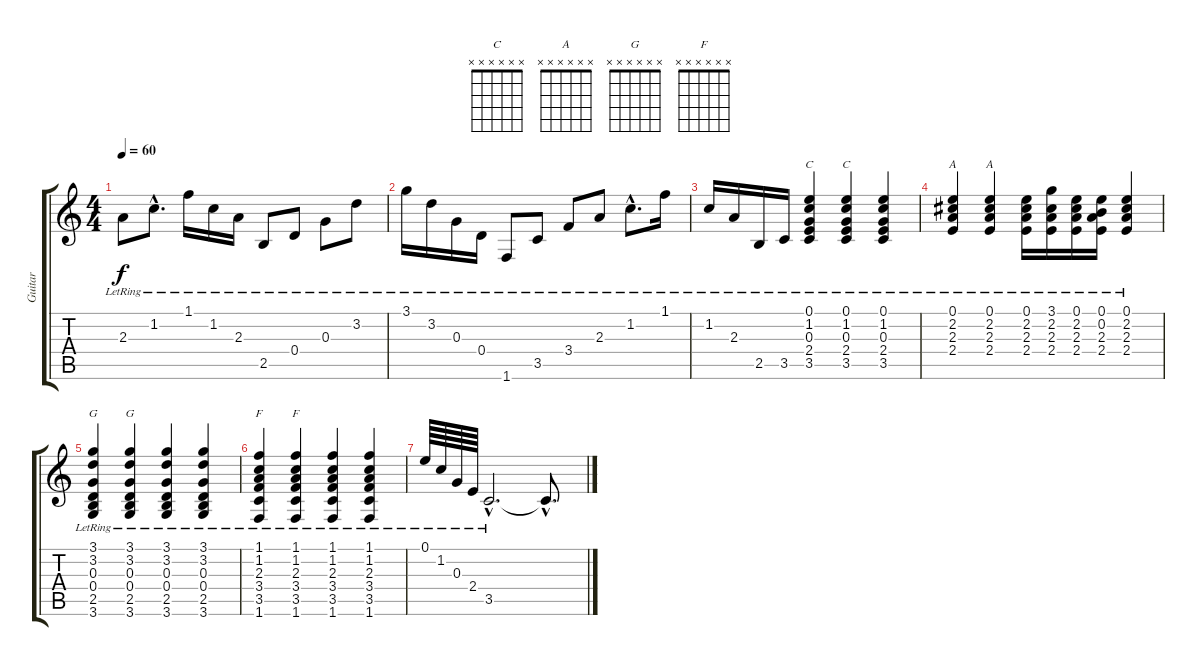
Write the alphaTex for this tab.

\track ("Guitar" "Guitar") {instrument acousticguitarnylon}
\staff {score tabs}
\tuning (E4 B3 G3 D3 A2 E2) {hide}
\chord ("C" 0 1 0 2 3 x)
\chord ("C" x x x x x x) {firstfret 0}
\chord ("A" 0 2 2 2 x x)
\chord ("A" x x x x x x) {firstfret 0}
\chord ("G" 3 3 0 0 2 3)
\chord ("G" x x x x x x) {firstfret 0}
\chord ("F" 1 1 2 3 3 1)
\chord ("F" x x x x x x) {firstfret 0}
\ts (4 4)
\tempo 60
\clef g2
\ks c
2.3{lr}.8{dy f} 1.2{hac lr}.8{d} 1.1{lr}.16 1.2{lr}.16 2.3{lr}.16 2.5{lr}.8 0.4{lr}.8 0.3{lr}.8 3.2{lr}.8 |
3.1{lr}.16 3.2{lr}.16 0.3{lr}.16 0.4{lr}.16 1.6{lr}.8 3.5{lr}.8 3.4{lr}.8 2.3{lr}.8 1.2{hac lr}.8{d} 1.1{lr}.16 |
1.2{lr}.16 2.3{lr}.16 2.5{lr}.16 3.5{lr}.16 (0.1{lr} 1.2{lr} 0.3{lr} 2.4{lr} 3.5{lr}).4{ch "C"} (0.1{lr} 1.2{lr} 0.3{lr} 2.4{lr} 3.5{lr}).4{ch "C"} (0.1{lr} 1.2{lr} 0.3{lr} 2.4 3.5{lr}).4 |
(0.1{lr} 2.2{lr} 2.3{lr} 2.4{lr}).4{ch "A"} (0.1{lr} 2.2{lr} 2.3{lr} 2.4{lr}).4{ch "A"} (0.1{lr} 2.2{lr} 2.3{lr} 2.4{lr}).16 (3.1{lr} 2.2{lr} 2.3{lr} 2.4{lr}).16 (0.1{lr} 2.2{lr} 2.3{lr} 2.4{lr}).16 (0.1{lr} 0.2{lr} 2.3{lr} 2.4{lr}).16 (0.1{lr} 2.2{lr} 2.3{lr} 2.4{lr}).4 |
(3.1{lr} 3.2{lr} 0.3{lr} 0.4{lr} 2.5{lr} 3.6{lr}).4{ch "G"} (3.1{lr} 3.2{lr} 0.3{lr} 0.4{lr} 2.5{lr} 3.6{lr}).4{ch "G"} (3.1{lr} 3.2 0.3{lr} 0.4{lr} 2.5{lr} 3.6{lr}).4 (3.1{lr} 3.2{lr} 0.3{lr} 0.4{lr} 2.5{lr} 3.6{lr}).4 |
(1.1{lr} 1.2{lr} 2.3{lr} 3.4 3.5{lr} 1.6{lr}).4{ch "F"} (1.1{lr} 1.2{lr} 2.3{lr} 3.4 3.5{lr} 1.6{lr}).4{ch "F"} (1.1{lr} 1.2{lr} 2.3{lr} 3.4 3.5{lr} 1.6{lr}).4 (1.1{lr} 1.2{lr} 2.3{lr} 3.4 3.5{lr} 1.6{lr}).4 |
0.1{lr}.64 1.2{lr}.64 0.3{lr}.64 2.4{lr}.64 3.5{hac lr}.2{d} 3.5{hac t}.8{d}
